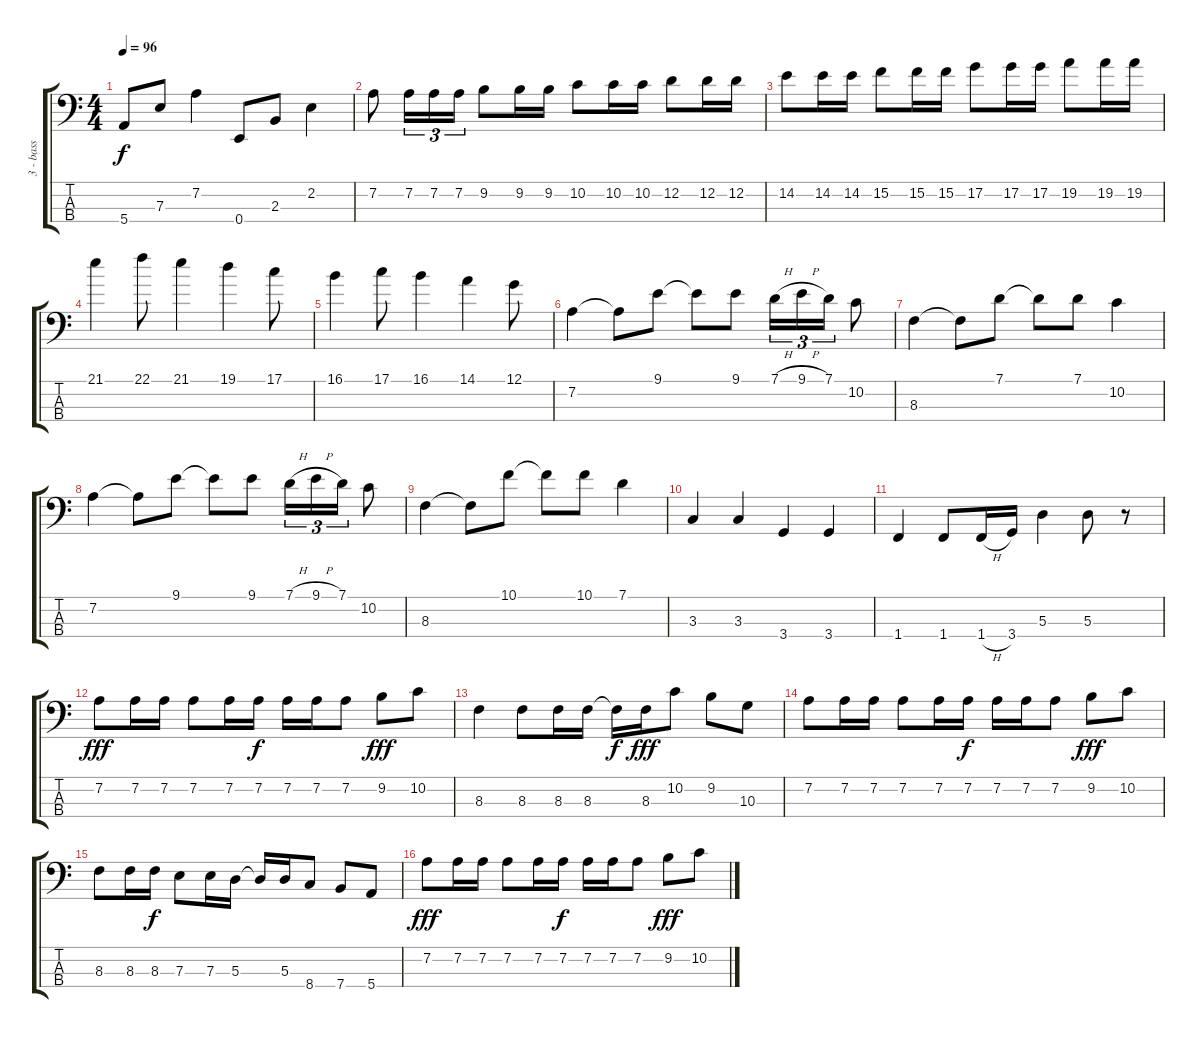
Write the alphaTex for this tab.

\track ("3 - bass" "3 - bass") {instrument electricbasspick}
\staff {score tabs}
\tuning (G2 D2 A1 E1) {hide}
\ts (4 4)
\tempo 96
\clef f4
\ks c
5.4.8{dy f} 7.3.8 7.2.4 0.4.8 2.3.8 2.2.4 |
7.2.8 7.2.16{tu (3 2)} 7.2.16{tu (3 2)} 7.2.16{tu (3 2)} 9.2.8 9.2.16 9.2.16 10.2.8 10.2.16 10.2.16 12.2.8 12.2.16 12.2.16 |
14.2.8 14.2.16 14.2.16 15.2.8 15.2.16 15.2.16 17.2.8 17.2.16 17.2.16 19.2.8 19.2.16 19.2.16 |
21.1.4 22.1.8 21.1.4 19.1.4 17.1.8 |
16.1.4 17.1.8 16.1.4 14.1.4 12.1.8 |
7.2.4 7.2{t}.8 9.1.8 9.1{t}.8 9.1.8 7.1{h}.16{tu (3 2)} 9.1{h}.16{tu (3 2)} 7.1.16{tu (3 2)} 10.2.8 |
8.3.4 8.3{t}.8 7.1.8 7.1{t}.8 7.1.8 10.2.4 |
7.2.4 7.2{t}.8 9.1.8 9.1{t}.8 9.1.8 7.1{h}.16{tu (3 2)} 9.1{h}.16{tu (3 2)} 7.1.16{tu (3 2)} 10.2.8 |
8.3.4 8.3{t}.8 10.1.8 10.1{t}.8 10.1.8 7.1.4 |
3.3.4 3.3.4 3.4.4 3.4.4 |
1.4.4 1.4.8 1.4{h}.16 3.4.16 5.3.4 5.3.8 r.8 |
7.2.8{dy fff} 7.2.16 7.2.16 7.2.8 7.2.16 7.2.16{dy f} 7.2.16 7.2.16 7.2.8 9.2.8{dy fff} 10.2.8 |
8.3.4 8.3.8 8.3.16 8.3.16 8.3{t}.16{dy f} 8.3.16{dy fff} 10.2.8 9.2.8 10.3.8 |
7.2.8 7.2.16 7.2.16 7.2.8 7.2.16 7.2.16{dy f} 7.2.16 7.2.16 7.2.8 9.2.8{dy fff} 10.2.8 |
8.3.8 8.3.16 8.3.16{dy f} 7.3.8 7.3.16 5.3.16 5.3{t}.16 5.3.16 8.4.8 7.4.8 5.4.8 |
7.2.8{dy fff} 7.2.16 7.2.16 7.2.8 7.2.16 7.2.16{dy f} 7.2.16 7.2.16 7.2.8 9.2.8{dy fff} 10.2.8
